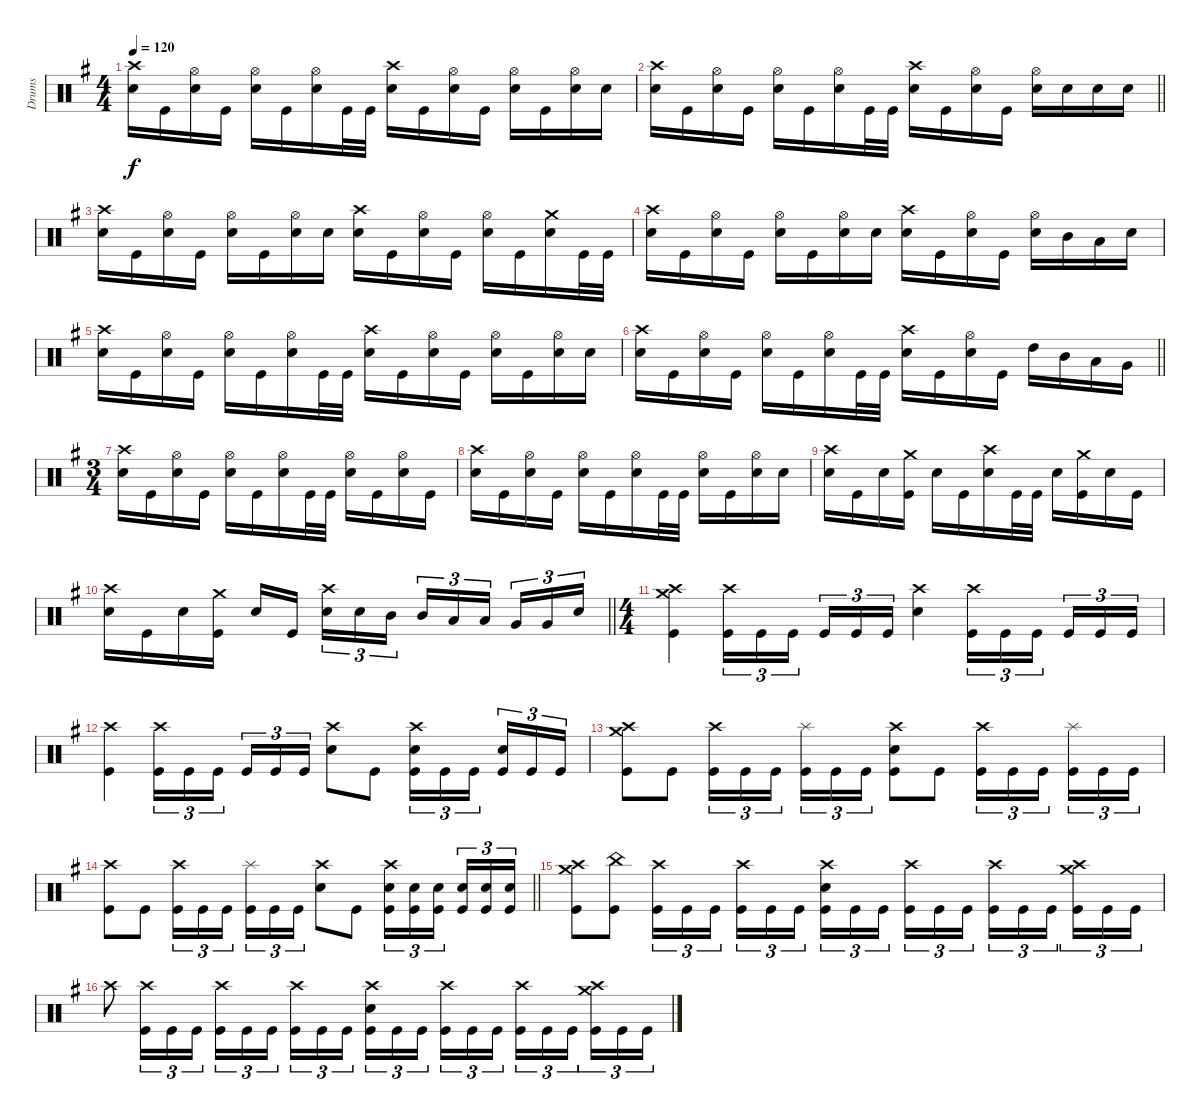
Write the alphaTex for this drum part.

\track ("Drums" "Drums") {instrument percussion}
\staff
\articulation defaults
\ts (4 4)
\tempo 120
\clef neutral
\ks eminor
("Crash high (hit)" "Electric Snare (hit)").16{dy f} "Kick (hit)".16 ("Hi-Hat (open)" "Electric Snare (hit)").16 "Kick (hit)".16 ("Hi-Hat (open)" "Electric Snare (hit)").16 "Kick (hit)".16 ("Hi-Hat (open)" "Electric Snare (hit)").16 "Kick (hit)".32 "Kick (hit)".32 ("Crash high (hit)" "Electric Snare (hit)").16 "Kick (hit)".16 ("Hi-Hat (open)" "Electric Snare (hit)").16 "Kick (hit)".16 ("Hi-Hat (open)" "Electric Snare (hit)").16 "Kick (hit)".16 ("Hi-Hat (open)" "Electric Snare (hit)").16 "Electric Snare (hit)".16 |
\barLineRight lightlight
("Crash high (hit)" "Electric Snare (hit)").16 "Kick (hit)".16 ("Hi-Hat (open)" "Electric Snare (hit)").16 "Kick (hit)".16 ("Hi-Hat (open)" "Electric Snare (hit)").16 "Kick (hit)".16 ("Hi-Hat (open)" "Electric Snare (hit)").16 "Kick (hit)".32 "Kick (hit)".32 ("Crash high (hit)" "Electric Snare (hit)").16 "Kick (hit)".16 ("Hi-Hat (open)" "Electric Snare (hit)").16 "Kick (hit)".16 ("Hi-Hat (open)" "Electric Snare (hit)").16 "Electric Snare (hit)".16 "Electric Snare (hit)".16 "Electric Snare (hit)".16 |
("Crash high (hit)" "Electric Snare (hit)").16 "Kick (hit)".16 ("Hi-Hat (open)" "Electric Snare (hit)").16 "Kick (hit)".16 ("Hi-Hat (open)" "Electric Snare (hit)").16 "Kick (hit)".16 ("Hi-Hat (open)" "Electric Snare (hit)").16 "Electric Snare (hit)".16 ("Crash high (hit)" "Electric Snare (hit)").16 "Kick (hit)".16 ("Hi-Hat (open)" "Electric Snare (hit)").16 "Kick (hit)".16 ("Hi-Hat (open)" "Electric Snare (hit)").16 "Kick (hit)".16 ("Crash medium (hit)" "Electric Snare (hit)").16 "Kick (hit)".32 "Kick (hit)".32 |
("Crash high (hit)" "Electric Snare (hit)").16 "Kick (hit)".16 ("Hi-Hat (open)" "Electric Snare (hit)").16 "Kick (hit)".16 ("Hi-Hat (open)" "Electric Snare (hit)").16 "Kick (hit)".16 ("Hi-Hat (open)" "Electric Snare (hit)").16 "Electric Snare (hit)".16 ("Crash high (hit)" "Electric Snare (hit)").16 "Kick (hit)".16 ("Hi-Hat (open)" "Electric Snare (hit)").16 "Kick (hit)".16 ("Hi-Hat (open)" "Electric Snare (hit)").16 "Mid Tom (hit)".16 "Low Tom (hit)".16 "Electric Snare (hit)".16 |
("Crash high (hit)" "Electric Snare (hit)").16 "Kick (hit)".16 ("Hi-Hat (open)" "Electric Snare (hit)").16 "Kick (hit)".16 ("Hi-Hat (open)" "Electric Snare (hit)").16 "Kick (hit)".16 ("Hi-Hat (open)" "Electric Snare (hit)").16 "Kick (hit)".32 "Kick (hit)".32 ("Crash high (hit)" "Electric Snare (hit)").16 "Kick (hit)".16 ("Hi-Hat (open)" "Electric Snare (hit)").16 "Kick (hit)".16 ("Hi-Hat (open)" "Electric Snare (hit)").16 "Kick (hit)".16 ("Hi-Hat (open)" "Electric Snare (hit)").16 "Electric Snare (hit)".16 |
\barLineRight lightlight
("Crash high (hit)" "Electric Snare (hit)").16 "Kick (hit)".16 ("Hi-Hat (open)" "Electric Snare (hit)").16 "Kick (hit)".16 ("Hi-Hat (open)" "Electric Snare (hit)").16 "Kick (hit)".16 ("Hi-Hat (open)" "Electric Snare (hit)").16 "Kick (hit)".32 "Kick (hit)".32 ("Crash high (hit)" "Electric Snare (hit)").16 "Kick (hit)".16 ("Hi-Hat (open)" "Electric Snare (hit)").16 "Kick (hit)".16 "High Tom (hit)".16 "Mid Tom (hit)".16 "Low Tom (hit)".16 "Very Low Tom (hit)".16 |
\ts (3 4)
("Crash high (hit)" "Electric Snare (hit)").16 "Kick (hit)".16 ("Hi-Hat (open)" "Electric Snare (hit)").16 "Kick (hit)".16 ("Hi-Hat (open)" "Electric Snare (hit)").16 "Kick (hit)".16 ("Hi-Hat (open)" "Electric Snare (hit)").16 "Kick (hit)".32 "Kick (hit)".32 ("Hi-Hat (open)" "Electric Snare (hit)").16 "Kick (hit)".16 ("Hi-Hat (open)" "Electric Snare (hit)").16 "Kick (hit)".16 |
("Crash high (hit)" "Electric Snare (hit)").16 "Kick (hit)".16 ("Hi-Hat (open)" "Electric Snare (hit)").16 "Kick (hit)".16 ("Hi-Hat (open)" "Electric Snare (hit)").16 "Kick (hit)".16 ("Hi-Hat (open)" "Electric Snare (hit)").16 "Kick (hit)".32 "Kick (hit)".32 ("Hi-Hat (open)" "Electric Snare (hit)").16 "Kick (hit)".16 ("Hi-Hat (open)" "Electric Snare (hit)").16 "Electric Snare (hit)".16 |
("Crash high (hit)" "Electric Snare (hit)").16 "Kick (hit)".16 "Electric Snare (hit)".16 ("Crash medium (hit)" "Kick (hit)").16 "Electric Snare (hit)".16 "Kick (hit)".16 ("Crash high (hit)" "Electric Snare (hit)").16 "Kick (hit)".32 "Kick (hit)".32 "Electric Snare (hit)".16 ("Crash medium (hit)" "Kick (hit)").16 "Electric Snare (hit)".16 "Kick (hit)".16 |
\barLineRight lightlight
("Crash high (hit)" "Electric Snare (hit)").16 "Kick (hit)".16 "Electric Snare (hit)".16 ("Crash medium (hit)" "Kick (hit)").16 "Electric Snare (hit)".16 "Kick (hit)".16{beam splitsecondary} ("Crash high (hit)" "Electric Snare (hit)").16{tu (3 2)} "Electric Snare (hit)".16{tu (3 2)} "Mid Tom (hit)".16{tu (3 2)} "Mid Tom (hit)".16{tu (3 2)} "Low Tom (hit)".16{tu (3 2)} "Low Tom (hit)".16{tu (3 2) beam splitsecondary} "Very Low Tom (hit)".16{tu (3 2)} "Very Low Tom (hit)".16{tu (3 2)} "Electric Snare (hit)".16{tu (3 2)} |
\ts (4 4)
\section ("" "")
("Crash high (hit)" "Crash medium (hit)" "Kick (hit)").4 ("Crash high (hit)" "Kick (hit)").16{tu (3 2)} "Kick (hit)".16{tu (3 2)} "Kick (hit)".16{tu (3 2) beam splitsecondary} "Kick (hit)".16{tu (3 2)} "Kick (hit)".16{tu (3 2)} "Kick (hit)".16{tu (3 2)} ("Crash high (hit)" "Electric Snare (hit)").4 ("Crash high (hit)" "Kick (hit)").16{tu (3 2)} "Kick (hit)".16{tu (3 2)} "Kick (hit)".16{tu (3 2) beam splitsecondary} "Kick (hit)".16{tu (3 2)} "Kick (hit)".16{tu (3 2)} "Kick (hit)".16{tu (3 2)} |
("Crash high (hit)" "Kick (hit)").4 ("Crash high (hit)" "Kick (hit)").16{tu (3 2)} "Kick (hit)".16{tu (3 2)} "Kick (hit)".16{tu (3 2) beam splitsecondary} "Kick (hit)".16{tu (3 2)} "Kick (hit)".16{tu (3 2)} "Kick (hit)".16{tu (3 2)} ("Crash high (hit)" "Electric Snare (hit)").8 "Kick (hit)".8 ("Crash high (hit)" "Electric Snare (hit)" "Kick (hit)").16{tu (3 2)} "Kick (hit)".16{tu (3 2)} "Kick (hit)".16{tu (3 2) beam splitsecondary} ("Electric Snare (hit)" "Kick (hit)").16{tu (3 2)} "Kick (hit)".16{tu (3 2)} "Kick (hit)".16{tu (3 2)} |
("Crash high (hit)" "Crash medium (hit)" "Kick (hit)").8 "Kick (hit)".8 ("Crash high (hit)" "Kick (hit)").16{tu (3 2)} "Kick (hit)".16{tu (3 2)} "Kick (hit)".16{tu (3 2) beam splitsecondary} ("Splash (hit)" "Kick (hit)").16{tu (3 2)} "Kick (hit)".16{tu (3 2)} "Kick (hit)".16{tu (3 2)} ("Crash high (hit)" "Electric Snare (hit)" "Kick (hit)").8 "Kick (hit)".8 ("Crash high (hit)" "Kick (hit)").16{tu (3 2)} "Kick (hit)".16{tu (3 2)} "Kick (hit)".16{tu (3 2) beam splitsecondary} ("Splash (hit)" "Kick (hit)").16{tu (3 2)} "Kick (hit)".16{tu (3 2)} "Kick (hit)".16{tu (3 2)} |
\barLineRight lightlight
("Crash high (hit)" "Kick (hit)").8 "Kick (hit)".8 ("Crash high (hit)" "Kick (hit)").16{tu (3 2)} "Kick (hit)".16{tu (3 2)} "Kick (hit)".16{tu (3 2) beam splitsecondary} ("Splash (hit)" "Kick (hit)").16{tu (3 2)} "Kick (hit)".16{tu (3 2)} "Kick (hit)".16{tu (3 2)} ("Crash high (hit)" "Electric Snare (hit)").8 "Kick (hit)".8 ("Crash high (hit)" "Electric Snare (hit)" "Kick (hit)").16{tu (3 2)} ("Electric Snare (hit)" "Kick (hit)").16{tu (3 2)} ("Electric Snare (hit)" "Kick (hit)").16{tu (3 2) beam splitsecondary} ("Electric Snare (hit)" "Kick (hit)").16{tu (3 2)} ("Electric Snare (hit)" "Kick (hit)").16{tu (3 2)} ("Electric Snare (hit)" "Kick (hit)").16{tu (3 2)} |
("Crash high (hit)" "Crash medium (hit)" "Kick (hit)").8 ("China (hit)" "Kick (hit)").8 ("Crash high (hit)" "Kick (hit)").16{tu (3 2)} "Kick (hit)".16{tu (3 2)} "Kick (hit)".16{tu (3 2) beam splitsecondary} ("Crash high (hit)" "Kick (hit)").16{tu (3 2)} "Kick (hit)".16{tu (3 2)} "Kick (hit)".16{tu (3 2)} ("Crash high (hit)" "Electric Snare (hit)" "Kick (hit)").16{tu (3 2)} "Kick (hit)".16{tu (3 2)} "Kick (hit)".16{tu (3 2) beam splitsecondary} ("Crash high (hit)" "Kick (hit)").16{tu (3 2)} "Kick (hit)".16{tu (3 2)} "Kick (hit)".16{tu (3 2)} ("Crash high (hit)" "Kick (hit)").16{tu (3 2)} "Kick (hit)".16{tu (3 2)} "Kick (hit)".16{tu (3 2) beam splitsecondary} ("Crash high (hit)" "Crash medium (hit)" "Kick (hit)").16{tu (3 2)} "Kick (hit)".16{tu (3 2)} "Kick (hit)".16{tu (3 2)} |
"Crash high (hit)".8 ("Crash high (hit)" "Kick (hit)").16{tu (3 2)} "Kick (hit)".16{tu (3 2)} "Kick (hit)".16{tu (3 2)} ("Crash high (hit)" "Kick (hit)").16{tu (3 2)} "Kick (hit)".16{tu (3 2)} "Kick (hit)".16{tu (3 2) beam splitsecondary} ("Crash high (hit)" "Kick (hit)").16{tu (3 2)} "Kick (hit)".16{tu (3 2)} "Kick (hit)".16{tu (3 2)} ("Crash high (hit)" "Electric Snare (hit)" "Kick (hit)").16{tu (3 2)} "Kick (hit)".16{tu (3 2)} "Kick (hit)".16{tu (3 2) beam splitsecondary} ("Crash high (hit)" "Kick (hit)").16{tu (3 2)} "Kick (hit)".16{tu (3 2)} "Kick (hit)".16{tu (3 2)} ("Crash high (hit)" "Kick (hit)").16{tu (3 2)} "Kick (hit)".16{tu (3 2)} "Kick (hit)".16{tu (3 2) beam splitsecondary} ("Crash high (hit)" "Crash medium (hit)" "Kick (hit)").16{tu (3 2)} "Kick (hit)".16{tu (3 2)} "Kick (hit)".16{tu (3 2)}
